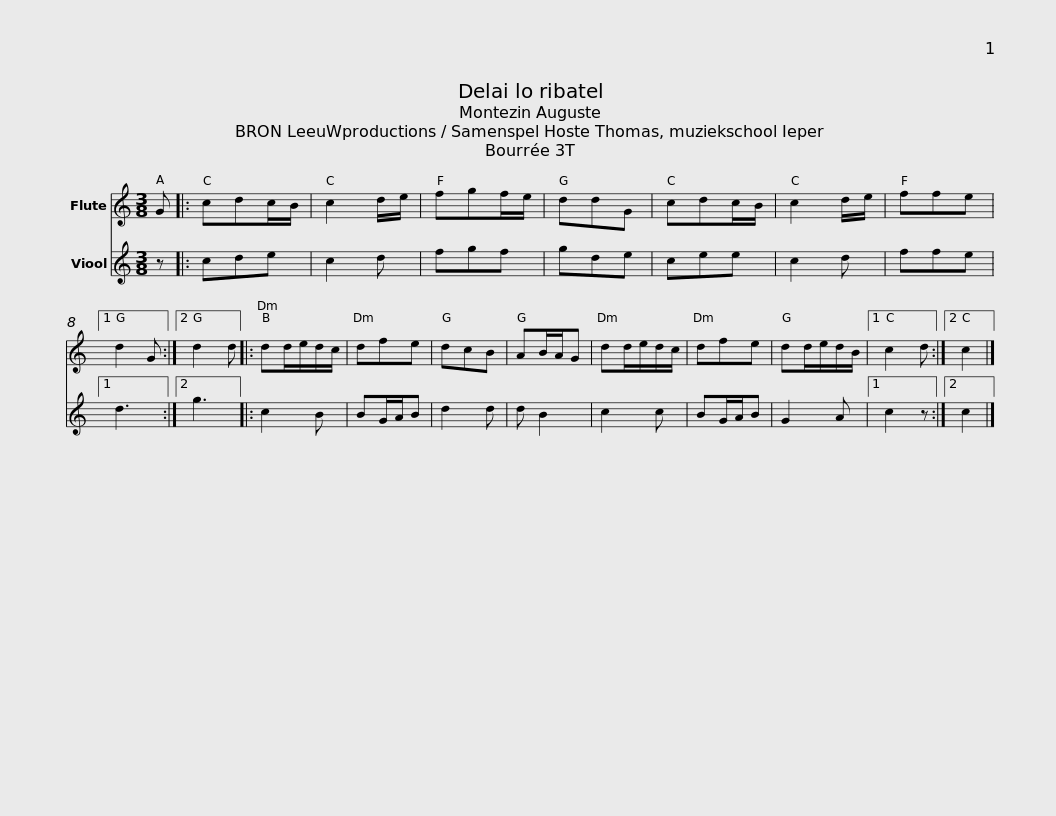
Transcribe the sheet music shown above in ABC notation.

X:1
%%score 1 2
L:1/8
M:3/8
I:linebreak $
K:C
V:1 treble
V:2 treble
V:1
 G |: cdc/B/ | c2 d/e/ | fgf/e/ | ddG | %5
 cdc/B/ | c2 d/e/ | ffe |1 d2 G :|2$ d2 d |: %10
 dd/e/d/c/ | dfe | dcB | AB/A/G | dd/e/d/c/ | %15
 dfe | dd/e/d/B/ |1$ c2 d :|2 c2 |] %19
V:2
 z |: cde | c2 d | fgf | gde | %5
 cee | c2 d | ffe |1 d3 :|2$ g3 |: %10
 c2 B | BG/A/B | d2 d | d B2 | c2 c | %15
 BG/A/B | G2 A |1$ c2 z :|2 c2 |] %19
